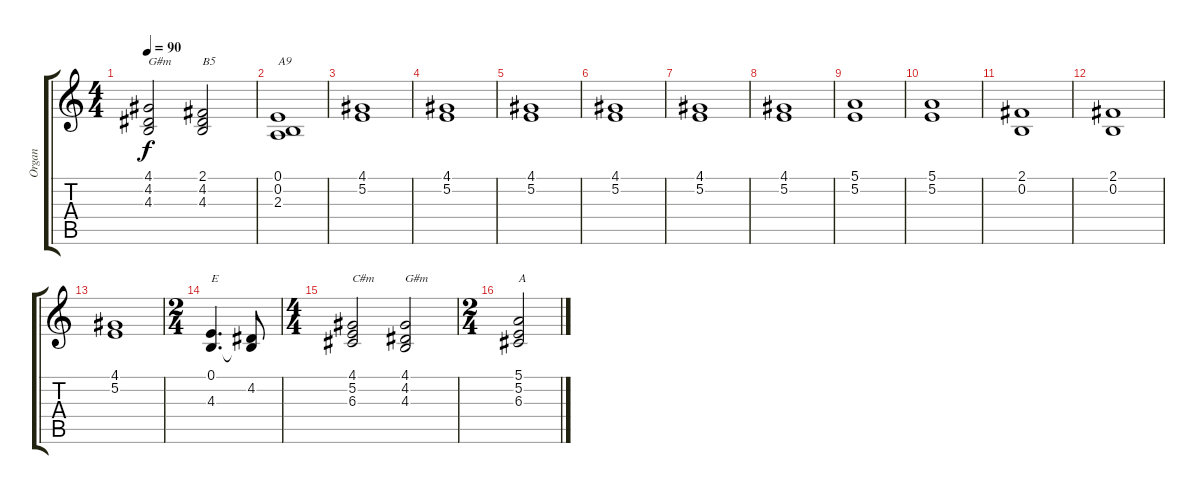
\track ("Organ" "Organ") {instrument percussiveorgan}
\staff {score tabs}
\tuning (E4 B3 G3 D3 A2 E2) {hide}
\ts (4 4)
\tempo 90
\clef g2
\ks c
(4.1 4.2 4.3).2{txt "G#m" dy f} (2.1 4.2 4.3).2{txt "B5"} |
(0.1 0.2 2.3).1{txt "A9"} |
(4.1 5.2).1 |
(4.1 5.2).1 |
(4.1 5.2).1 |
(4.1 5.2).1 |
(4.1 5.2).1 |
(4.1 5.2).1 |
(5.1 5.2).1 |
(5.1 5.2).1 |
(2.1 0.2).1 |
(2.1 0.2).1 |
(4.1 5.2).1 |
\ts (2 4)
(0.1 4.3).4{d txt "E"} (4.2 4.3{t}).8 |
\ts (4 4)
(4.1 5.2 6.3).2{txt "C#m"} (4.1 4.2 4.3).2{txt "G#m"} |
\ts (2 4)
(5.1 5.2 6.3).2{txt "A"}
